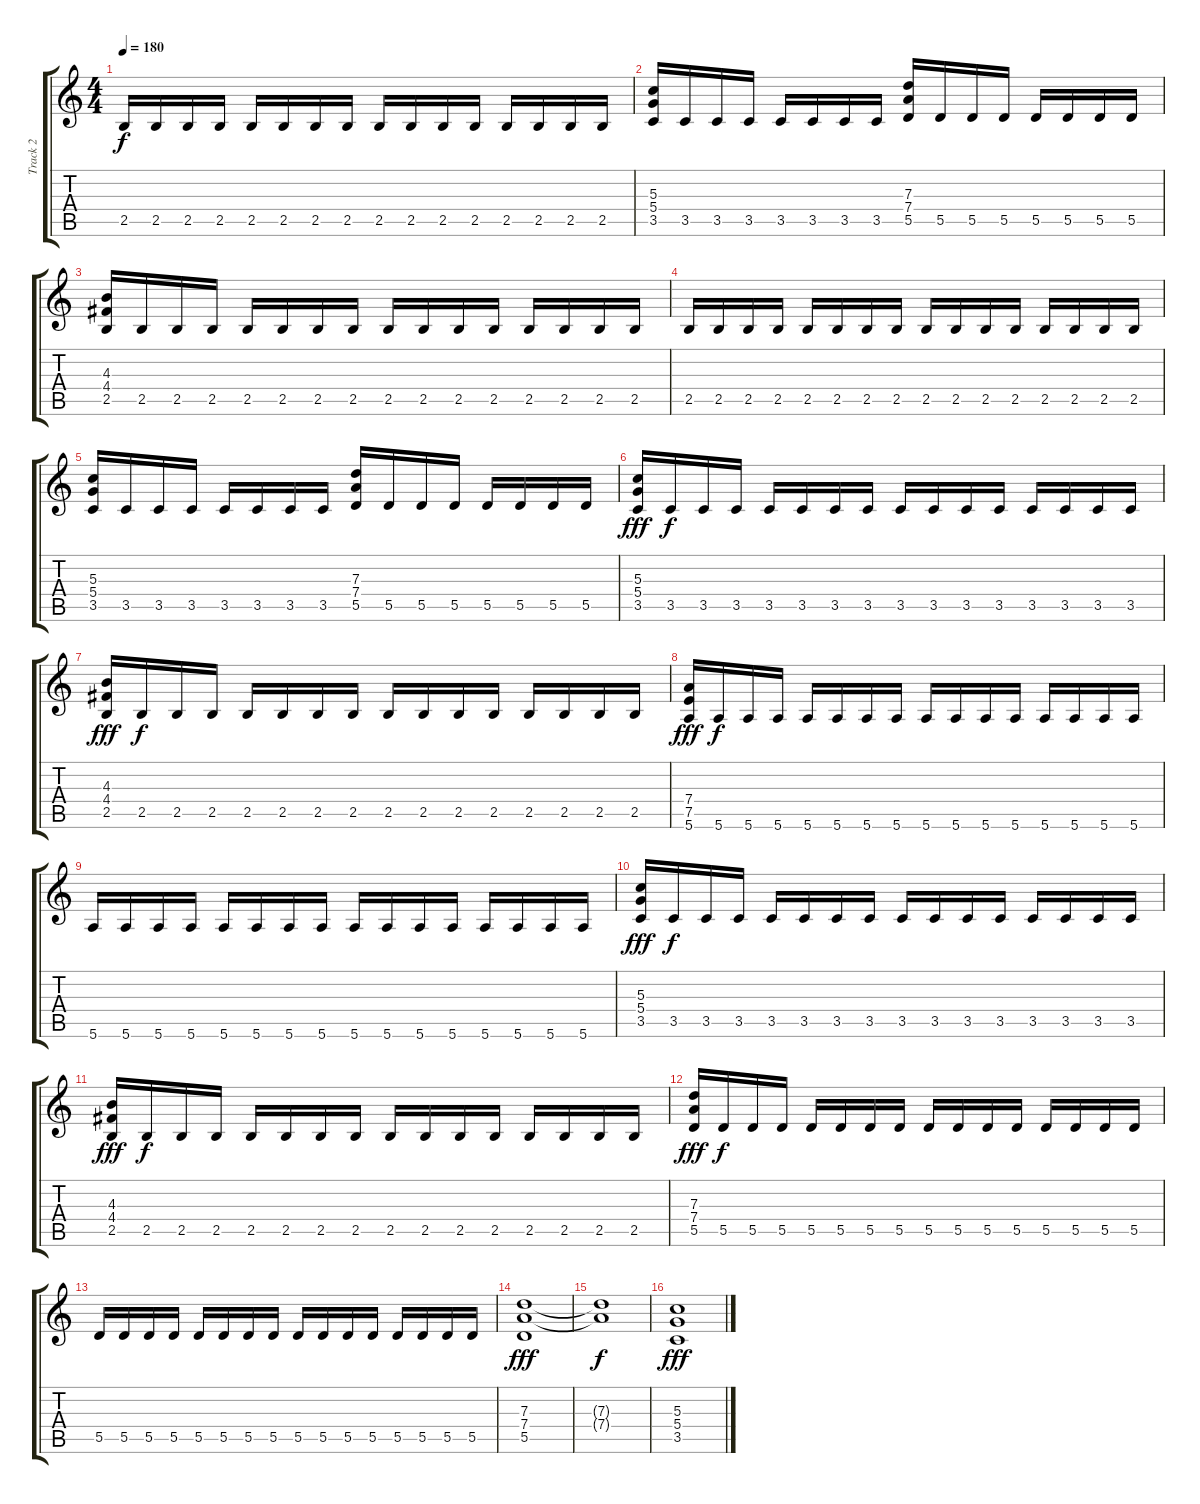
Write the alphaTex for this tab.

\track ("Track 2" "Track 2") {instrument distortionguitar}
\staff {score tabs}
\tuning (E4 B3 G3 D3 A2 E2) {hide}
\ts (4 4)
\tempo 180
\clef g2
\ks c
2.5.16{dy f} 2.5.16 2.5.16 2.5.16 2.5.16 2.5.16 2.5.16 2.5.16 2.5.16 2.5.16 2.5.16 2.5.16 2.5.16 2.5.16 2.5.16 2.5.16 |
(5.3 5.4 3.5).16 3.5.16 3.5.16 3.5.16 3.5.16 3.5.16 3.5.16 3.5.16 (7.3 7.4 5.5).16 5.5.16 5.5.16 5.5.16 5.5.16 5.5.16 5.5.16 5.5.16 |
(4.3 4.4 2.5).16 2.5.16 2.5.16 2.5.16 2.5.16 2.5.16 2.5.16 2.5.16 2.5.16 2.5.16 2.5.16 2.5.16 2.5.16 2.5.16 2.5.16 2.5.16 |
2.5.16 2.5.16 2.5.16 2.5.16 2.5.16 2.5.16 2.5.16 2.5.16 2.5.16 2.5.16 2.5.16 2.5.16 2.5.16 2.5.16 2.5.16 2.5.16 |
(5.3 5.4 3.5).16 3.5.16 3.5.16 3.5.16 3.5.16 3.5.16 3.5.16 3.5.16 (7.3 7.4 5.5).16 5.5.16 5.5.16 5.5.16 5.5.16 5.5.16 5.5.16 5.5.16 |
(5.3 5.4 3.5).16{dy fff} 3.5.16{dy f} 3.5.16 3.5.16 3.5.16 3.5.16 3.5.16 3.5.16 3.5.16 3.5.16 3.5.16 3.5.16 3.5.16 3.5.16 3.5.16 3.5.16 |
(4.3 4.4 2.5).16{dy fff} 2.5.16{dy f} 2.5.16 2.5.16 2.5.16 2.5.16 2.5.16 2.5.16 2.5.16 2.5.16 2.5.16 2.5.16 2.5.16 2.5.16 2.5.16 2.5.16 |
(7.4 7.5 5.6).16{dy fff} 5.6.16{dy f} 5.6.16 5.6.16 5.6.16 5.6.16 5.6.16 5.6.16 5.6.16 5.6.16 5.6.16 5.6.16 5.6.16 5.6.16 5.6.16 5.6.16 |
5.6.16 5.6.16 5.6.16 5.6.16 5.6.16 5.6.16 5.6.16 5.6.16 5.6.16 5.6.16 5.6.16 5.6.16 5.6.16 5.6.16 5.6.16 5.6.16 |
(5.3 5.4 3.5).16{dy fff} 3.5.16{dy f} 3.5.16 3.5.16 3.5.16 3.5.16 3.5.16 3.5.16 3.5.16 3.5.16 3.5.16 3.5.16 3.5.16 3.5.16 3.5.16 3.5.16 |
(4.3 4.4 2.5).16{dy fff} 2.5.16{dy f} 2.5.16 2.5.16 2.5.16 2.5.16 2.5.16 2.5.16 2.5.16 2.5.16 2.5.16 2.5.16 2.5.16 2.5.16 2.5.16 2.5.16 |
(7.3 7.4 5.5).16{dy fff} 5.5.16{dy f} 5.5.16 5.5.16 5.5.16 5.5.16 5.5.16 5.5.16 5.5.16 5.5.16 5.5.16 5.5.16 5.5.16 5.5.16 5.5.16 5.5.16 |
5.5.16 5.5.16 5.5.16 5.5.16 5.5.16 5.5.16 5.5.16 5.5.16 5.5.16 5.5.16 5.5.16 5.5.16 5.5.16 5.5.16 5.5.16 5.5.16 |
(7.3 7.4 5.5).1{dy fff} |
(7.3{t} 7.4{t}).1{dy f} |
(5.3 5.4 3.5).1{dy fff}
